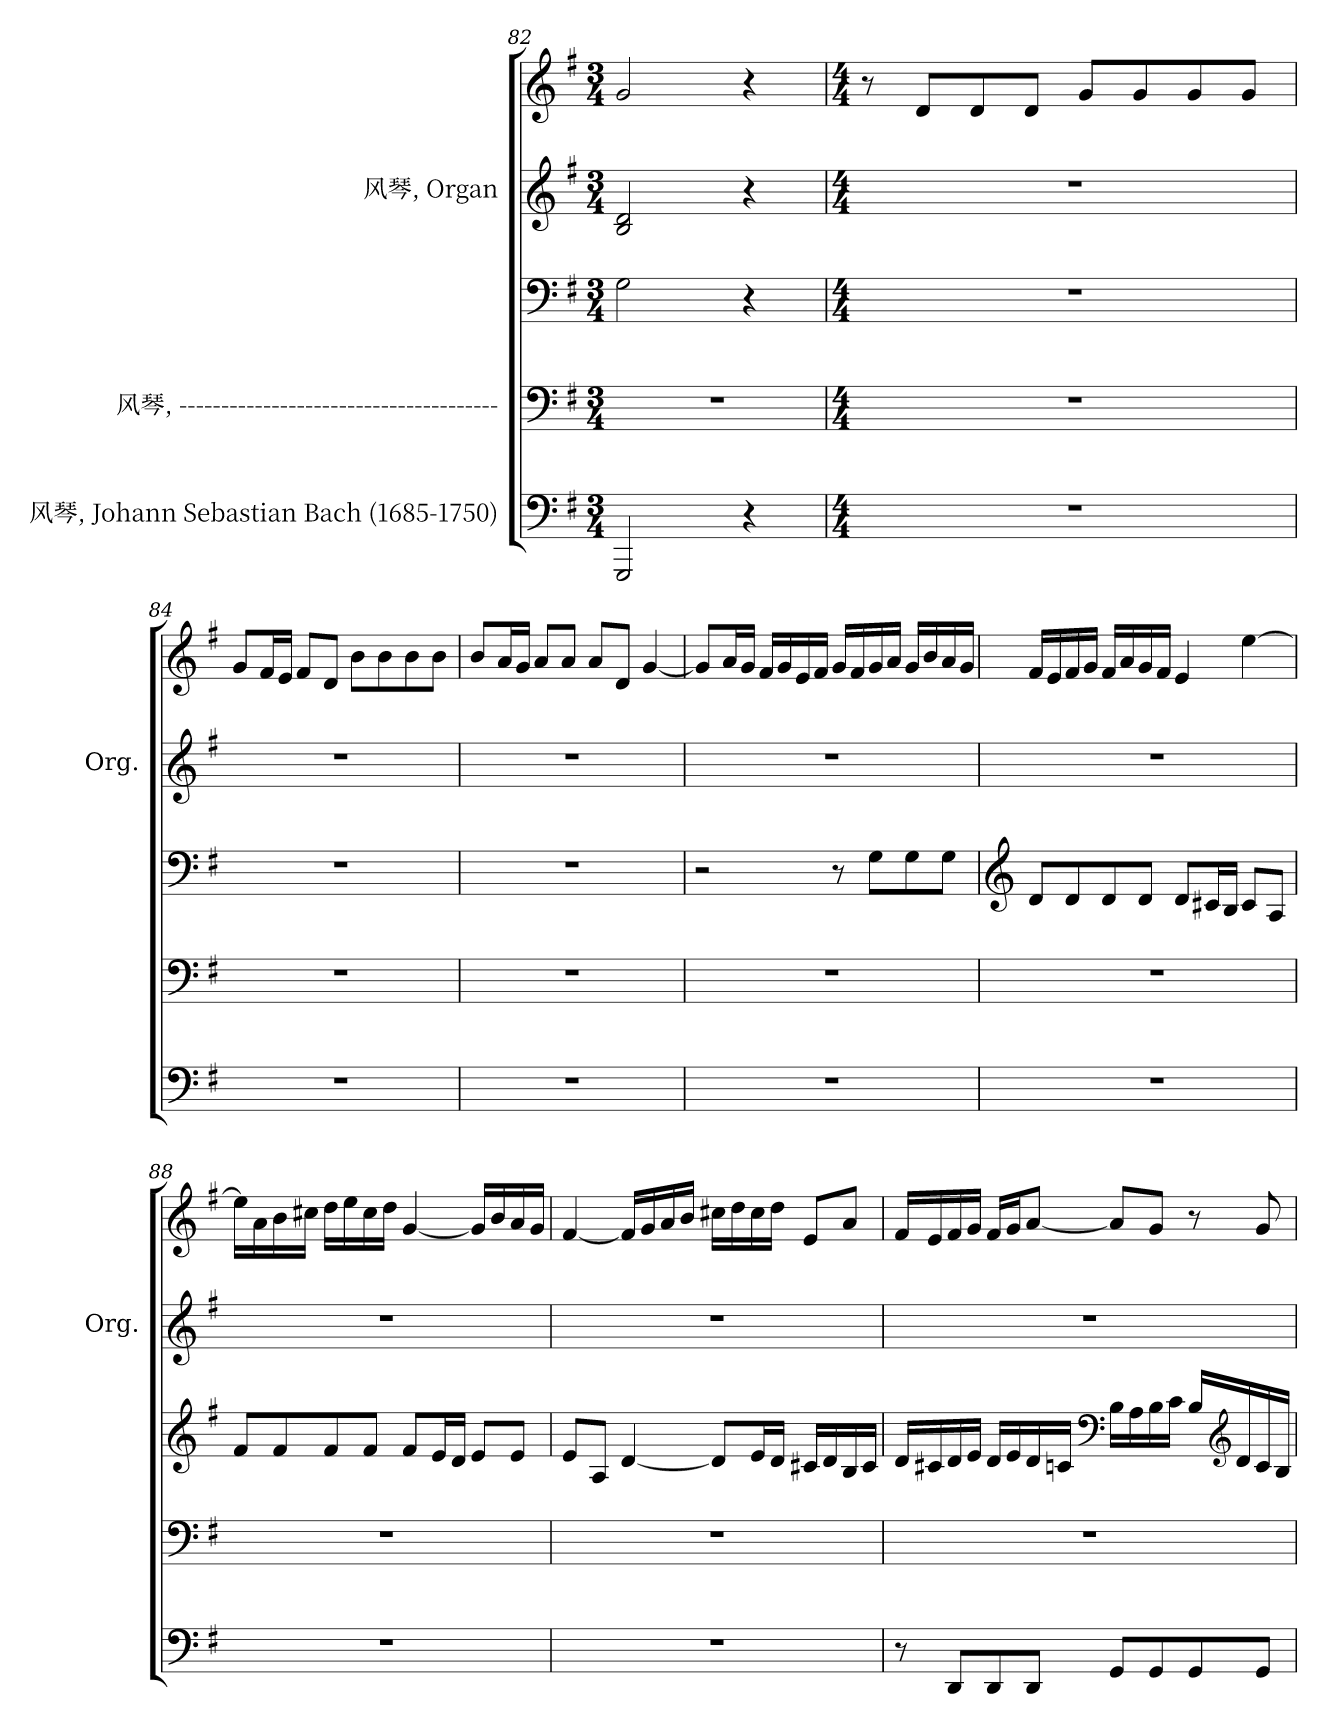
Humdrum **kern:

**kern	**kern	**kern	**kern	**kern
*part3	*part2	*part2	*part1	*part1
*staff5	*staff4	*staff3	*staff2	*staff1
*I"风琴, Johann Sebastian Bach   (1685-1750)	*I"风琴, --------------------------------------	*	*I"风琴, Organ	*
*	*	*	*I'Org.	*
*clefF4	*clefF4	*clefF4	*clefG2	*clefG2
*k[f#]	*k[f#]	*k[f#]	*k[f#]	*k[f#]
*M3/4	*M3/4	*M3/4	*M3/4	*M3/4
*MM60	*MM60	*MM60	*MM60	*MM60
=82	=82	=82	=82	=82
2GGG/	2.r	2G\	2B/ 2d/	2g/
4r	.	4r	4r	4r
=83	=83	=83	=83	=83
*M4/4	*M4/4	*M4/4	*M4/4	*M4/4
*	*	*	*	*MM80
1r	1r	1r	1r	8r
.	.	.	.	8d/L
.	.	.	.	8d/
.	.	.	.	8d/J
.	.	.	.	8g/L
.	.	.	.	8g/
.	.	.	.	8g/
.	.	.	.	8g/J
=84	=84	=84	=84	=84
1r	1r	1r	1r	8g/L
.	.	.	.	16f#/L
.	.	.	.	16e/JJ
.	.	.	.	8f#/L
.	.	.	.	8d/J
.	.	.	.	8b\L
.	.	.	.	8b\
.	.	.	.	8b\
.	.	.	.	8b\J
=85	=85	=85	=85	=85
1r	1r	1r	1r	8b/L
.	.	.	.	16a/L
.	.	.	.	16g/JJ
.	.	.	.	8a/L
.	.	.	.	8a/J
.	.	.	.	8a/L
.	.	.	.	8d/J
.	.	.	.	[4g/
!!LO:LB:g=z
=86	=86	=86	=86	=86
1r	1r	2r	1r	8g/L]
.	.	.	.	16a/L
.	.	.	.	16g/JJ
.	.	.	.	16f#/LL
.	.	.	.	16g/
.	.	.	.	16e/
.	.	.	.	16f#/JJ
.	.	8r	.	16g/LL
.	.	.	.	16f#/
.	.	8G\L	.	16g/
.	.	.	.	16a/JJ
.	.	8G\	.	16g/LL
.	.	.	.	16b/
.	.	8G\J	.	16a/
.	.	.	.	16g/JJ
=87	=87	=87	=87	=87
*	*	*clefG2	*	*
1r	1r	8d/L	1r	16f#/LL
.	.	.	.	16e/
.	.	8d/	.	16f#/
.	.	.	.	16g/JJ
.	.	8d/	.	16f#/LL
.	.	.	.	16a/
.	.	8d/J	.	16g/
.	.	.	.	16f#/JJ
.	.	8d/L	.	4e/
.	.	16c#X/L	.	.
.	.	16B/JJ	.	.
.	.	8c#/L	.	[4ee\
.	.	8A/J	.	.
!!LO:PB:g=z
=88	=88	=88	=88	=88
1r	1r	8f#/L	1r	16ee\LL]
.	.	.	.	16a\
.	.	8f#/	.	16b\
.	.	.	.	16cc#X\JJ
.	.	8f#/	.	16dd\LL
.	.	.	.	16ee\
.	.	8f#/J	.	16cc#\
.	.	.	.	16dd\JJ
.	.	8f#/L	.	[4g/
.	.	16e/L	.	.
.	.	16d/JJ	.	.
.	.	8e/L	.	16g/LL]
.	.	.	.	16b/
.	.	8e/J	.	16a/
.	.	.	.	16g/JJ
=89	=89	=89	=89	=89
1r	1r	8e/L	1r	[4f#/
.	.	8A/J	.	.
.	.	[4d/	.	16f#/LL]
.	.	.	.	16g/
.	.	.	.	16a/
.	.	.	.	16b/JJ
.	.	8d/L]	.	16cc#X\LL
.	.	.	.	16dd\
.	.	16e/L	.	16cc#\
.	.	16d/JJ	.	16dd\JJ
.	.	16c#X/LL	.	8e/L
.	.	16d/	.	.
.	.	16B/	.	8a/J
.	.	16c#/JJ	.	.
!!LO:LB:g=z
=90	=90	=90	=90	=90
8r	1r	16d/LL	1r	16f#/LL
.	.	16c#X/	.	16e/
8DD/L	.	16d/	.	16f#/
.	.	16e/JJ	.	16g/JJ
8DD/	.	16d/LL	.	16f#/LL
.	.	16e/	.	16g/J
8DD/J	.	16d/	.	[8a/J
.	.	16cn/JJ	.	.
*	*	*clefF4	*	*
8GG/L	.	16B\LL	.	8a/L]
.	.	16A\	.	.
8GG/	.	16B\	.	8g/J
.	.	16c\JJ	.	.
8GG/	.	16B/LL	.	8r
*	*	*clefG2	*	*
.	.	16d/	.	.
8GG/J	.	16c/	.	8g/
.	.	16B/JJ	.	.
=	=	=	=	=
*-	*-	*-	*-	*-
